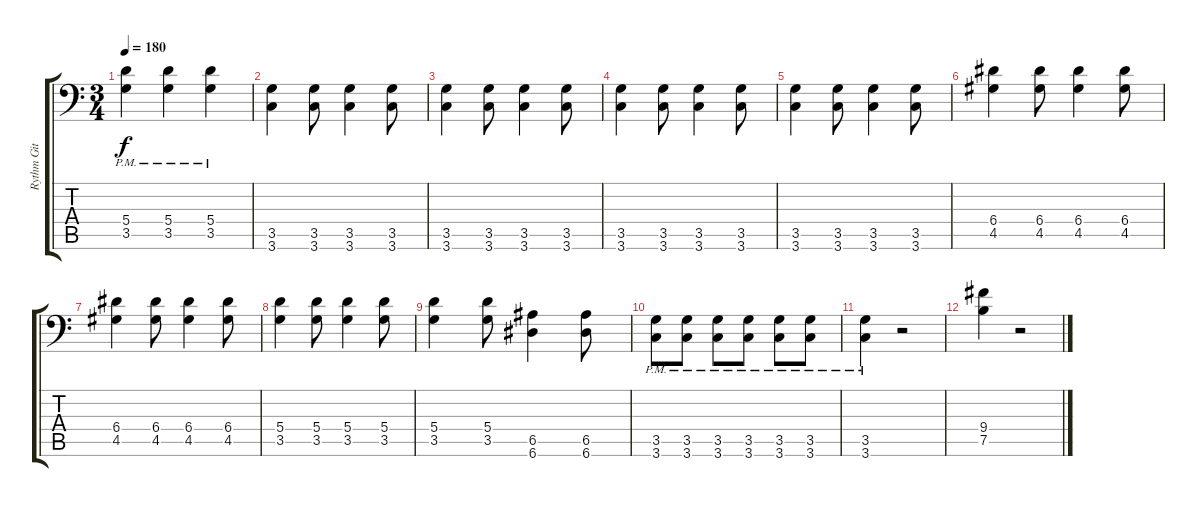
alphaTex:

\track ("Rythm Git 2" "Rythm Git ") {instrument distortionguitar}
\staff {score tabs}
\tuning (B3 Gb3 D3 A2 E2 A1) {hide}
\ts (3 4)
\tempo 180
\clef f4
\ks c
(5.4{pm} 3.5{pm}).4{dy f} (5.4{pm} 3.5{pm}).4 (5.4{pm} 3.5{pm}).4 |
(3.5 3.6).4 (3.5 3.6).8 (3.5 3.6).4 (3.5 3.6).8 |
(3.5 3.6).4 (3.5 3.6).8 (3.5 3.6).4 (3.5 3.6).8 |
(3.5 3.6).4 (3.5 3.6).8 (3.5 3.6).4 (3.5 3.6).8 |
(3.5 3.6).4 (3.5 3.6).8 (3.5 3.6).4 (3.5 3.6).8 |
(6.4 4.5).4 (6.4 4.5).8 (6.4 4.5).4 (6.4 4.5).8 |
(6.4 4.5).4 (6.4 4.5).8 (6.4 4.5).4 (6.4 4.5).8 |
(5.4 3.5).4 (5.4 3.5).8 (5.4 3.5).4 (5.4 3.5).8 |
(5.4 3.5).4 (5.4 3.5).8 (6.5 6.6).4 (6.5 6.6).8 |
(3.5{pm} 3.6{pm}).8 (3.5{pm} 3.6{pm}).8 (3.5{pm} 3.6{pm}).8 (3.5{pm} 3.6{pm}).8 (3.5{pm} 3.6{pm}).8 (3.5{pm} 3.6{pm}).8 |
(3.5{pm} 3.6{pm}).4 r.2 |
(9.4 7.5).4 r.2
